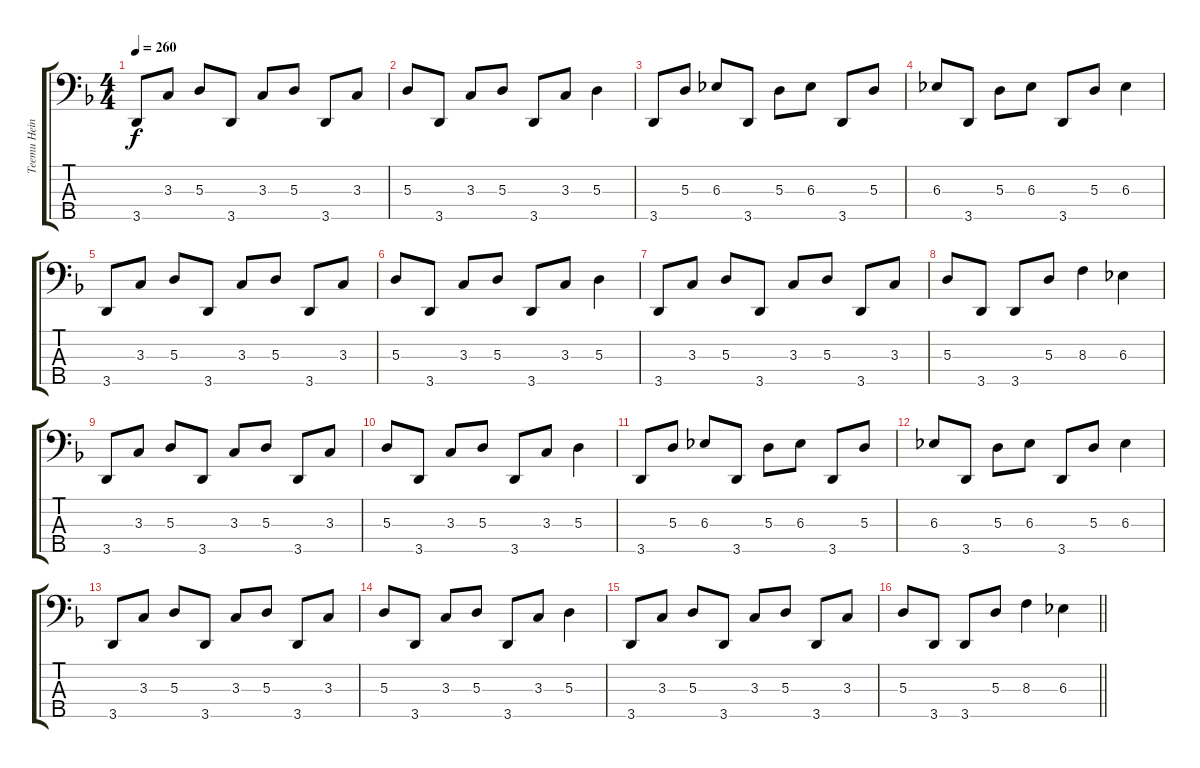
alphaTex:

\track ("Teemu Heinola (bass)" "Teemu Hein") {instrument electricbasspick}
\staff {score tabs}
\tuning (G2 D2 A1 E1 B0) {hide}
\ts (4 4)
\tempo 260
\clef f4
\ks dminor
3.5.8{dy f} 3.3.8 5.3.8 3.5.8 3.3.8 5.3.8 3.5.8 3.3.8 |
5.3.8 3.5.8 3.3.8 5.3.8 3.5.8 3.3.8 5.3.4 |
3.5.8 5.3.8 6.3.8 3.5.8 5.3.8 6.3.8 3.5.8 5.3.8 |
6.3.8 3.5.8 5.3.8 6.3.8 3.5.8 5.3.8 6.3.4 |
3.5.8 3.3.8 5.3.8 3.5.8 3.3.8 5.3.8 3.5.8 3.3.8 |
5.3.8 3.5.8 3.3.8 5.3.8 3.5.8 3.3.8 5.3.4 |
3.5.8 3.3.8 5.3.8 3.5.8 3.3.8 5.3.8 3.5.8 3.3.8 |
5.3.8 3.5.8 3.5.8 5.3.8 8.3.4 6.3.4 |
3.5.8 3.3.8 5.3.8 3.5.8 3.3.8 5.3.8 3.5.8 3.3.8 |
5.3.8 3.5.8 3.3.8 5.3.8 3.5.8 3.3.8 5.3.4 |
3.5.8 5.3.8 6.3.8 3.5.8 5.3.8 6.3.8 3.5.8 5.3.8 |
6.3.8 3.5.8 5.3.8 6.3.8 3.5.8 5.3.8 6.3.4 |
3.5.8 3.3.8 5.3.8 3.5.8 3.3.8 5.3.8 3.5.8 3.3.8 |
5.3.8 3.5.8 3.3.8 5.3.8 3.5.8 3.3.8 5.3.4 |
3.5.8 3.3.8 5.3.8 3.5.8 3.3.8 5.3.8 3.5.8 3.3.8 |
\barLineRight lightlight
5.3.8 3.5.8 3.5.8 5.3.8 8.3.4 6.3.4
